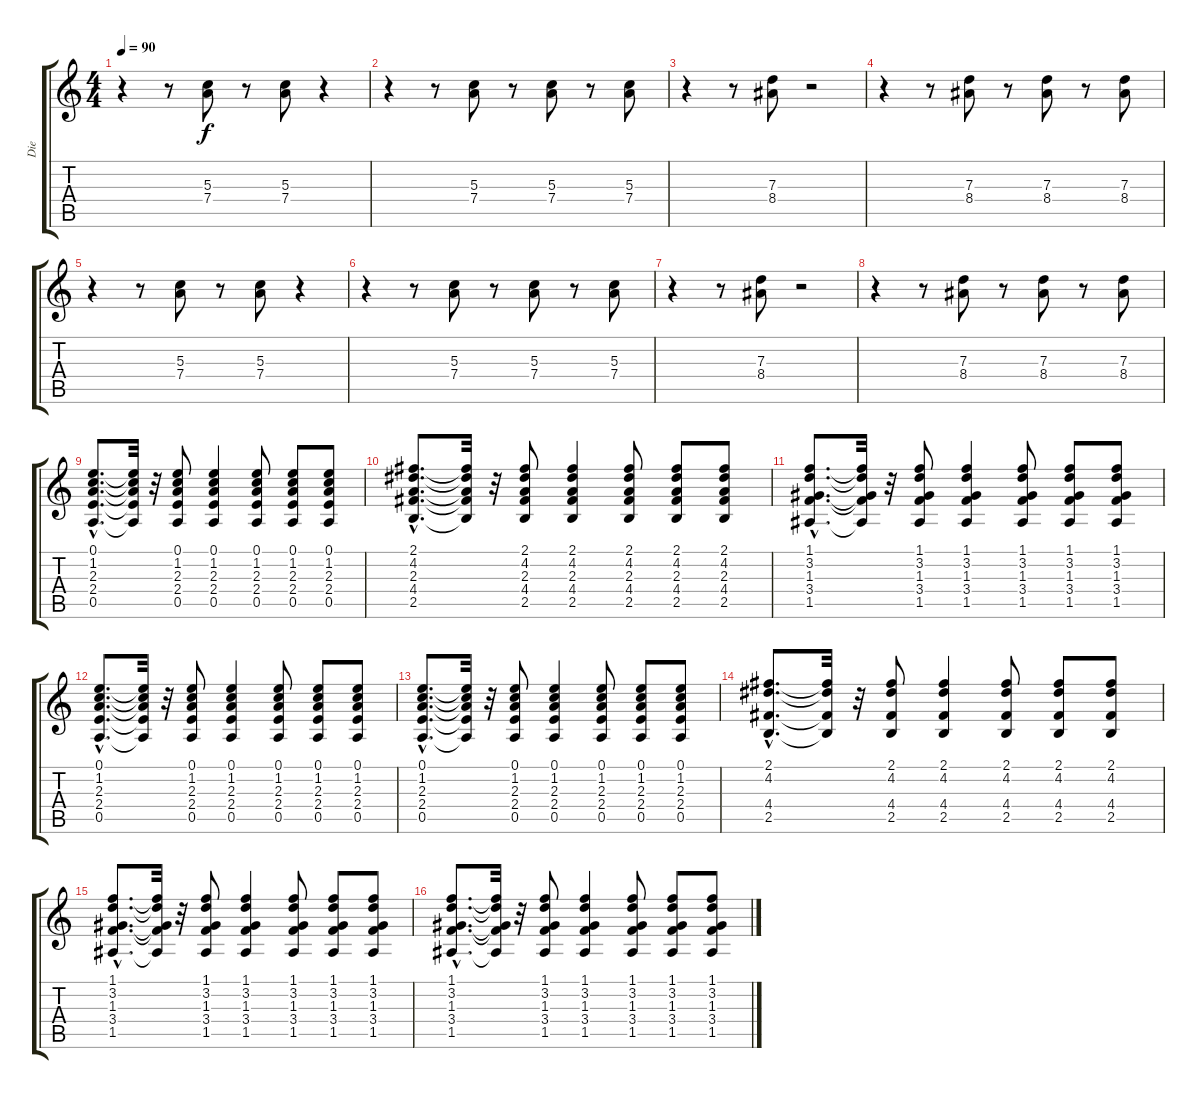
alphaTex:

\track ("Die" "Die") {instrument overdrivenguitar}
\staff {score tabs}
\tuning (E4 B3 G3 D3 A2 E2) {hide}
\ts (4 4)
\tempo 90
\clef g2
\ks c
r.4{dy f} r.8 (5.3 7.4).8 r.8 (5.3 7.4).8 r.4 |
r.4 r.8 (5.3 7.4).8 r.8 (5.3 7.4).8 r.8 (5.3 7.4).8 |
r.4 r.8 (7.3 8.4).8 r.2 |
r.4 r.8 (7.3 8.4).8 r.8 (7.3 8.4).8 r.8 (7.3 8.4).8 |
r.4 r.8 (5.3 7.4).8 r.8 (5.3 7.4).8 r.4 |
r.4 r.8 (5.3 7.4).8 r.8 (5.3 7.4).8 r.8 (5.3 7.4).8 |
r.4 r.8 (7.3 8.4).8 r.2 |
r.4 r.8 (7.3 8.4).8 r.8 (7.3 8.4).8 r.8 (7.3 8.4).8 |
(0.1{hac} 1.2{hac} 2.3{hac} 2.4{hac} 0.5{hac}).8{d instrument overdrivenguitar} (0.1{t} 1.2{t} 2.3{t} 2.4{t} 0.5{t}).32 r.32 (0.1 1.2 2.3 2.4 0.5).8 (0.1 1.2 2.3 2.4 0.5).4 (0.1 1.2 2.3 2.4 0.5).8 (0.1 1.2 2.3 2.4 0.5).8 (0.1 1.2 2.3 2.4 0.5).8 |
(2.1{hac} 4.2{hac} 2.3{hac} 4.4{hac} 2.5{hac}).8{d} (2.1{t} 4.2{t} 2.3{t} 4.4{t} 2.5{t}).32 r.32 (2.1 4.2 2.3 4.4 2.5).8 (2.1 4.2 2.3 4.4 2.5).4 (2.1 4.2 2.3 4.4 2.5).8 (2.1 4.2 2.3 4.4 2.5).8 (2.1 4.2 2.3 4.4 2.5).8 |
(1.1{hac} 3.2{hac} 1.3{hac} 3.4{hac} 1.5{hac}).8{d} (1.1{t} 3.2{t} 1.3{t} 3.4{t} 1.5{t}).32 r.32 (1.1 3.2 1.3 3.4 1.5).8 (1.1 3.2 1.3 3.4 1.5).4 (1.1 3.2 1.3 3.4 1.5).8 (1.1 3.2 1.3 3.4 1.5).8 (1.1 3.2 1.3 3.4 1.5).8 |
(0.1{hac} 1.2{hac} 2.3{hac} 2.4{hac} 0.5{hac}).8{d} (0.1{t} 1.2{t} 2.3{t} 2.4{t} 0.5{t}).32 r.32 (0.1 1.2 2.3 2.4 0.5).8 (0.1 1.2 2.3 2.4 0.5).4 (0.1 1.2 2.3 2.4 0.5).8 (0.1 1.2 2.3 2.4 0.5).8 (0.1 1.2 2.3 2.4 0.5).8 |
(0.1{hac} 1.2{hac} 2.3{hac} 2.4{hac} 0.5{hac}).8{d} (0.1{t} 1.2{t} 2.3{t} 2.4{t} 0.5{t}).32 r.32 (0.1 1.2 2.3 2.4 0.5).8 (0.1 1.2 2.3 2.4 0.5).4 (0.1 1.2 2.3 2.4 0.5).8 (0.1 1.2 2.3 2.4 0.5).8 (0.1 1.2 2.3 2.4 0.5).8 |
(2.1{hac} 4.2{hac} 4.4{hac} 2.5{hac}).8{d} (2.1{t} 4.2{t} 4.4{t} 2.5{t}).32 r.32 (2.1 4.2 4.4 2.5).8 (2.1 4.2 4.4 2.5).4 (2.1 4.2 4.4 2.5).8 (2.1 4.2 4.4 2.5).8 (2.1 4.2 4.4 2.5).8 |
(1.1{hac} 3.2{hac} 1.3{hac} 3.4{hac} 1.5{hac}).8{d} (1.1{t} 3.2{t} 1.3{t} 3.4{t} 1.5{t}).32 r.32 (1.1 3.2 1.3 3.4 1.5).8 (1.1 3.2 1.3 3.4 1.5).4 (1.1 3.2 1.3 3.4 1.5).8 (1.1 3.2 1.3 3.4 1.5).8 (1.1 3.2 1.3 3.4 1.5).8 |
(1.1{hac} 3.2{hac} 1.3{hac} 3.4{hac} 1.5{hac}).8{d} (1.1{t} 3.2{t} 1.3{t} 3.4{t} 1.5{t}).32 r.32 (1.1 3.2 1.3 3.4 1.5).8 (1.1 3.2 1.3 3.4 1.5).4 (1.1 3.2 1.3 3.4 1.5).8 (1.1 3.2 1.3 3.4 1.5).8 (1.1 3.2 1.3 3.4 1.5).8
